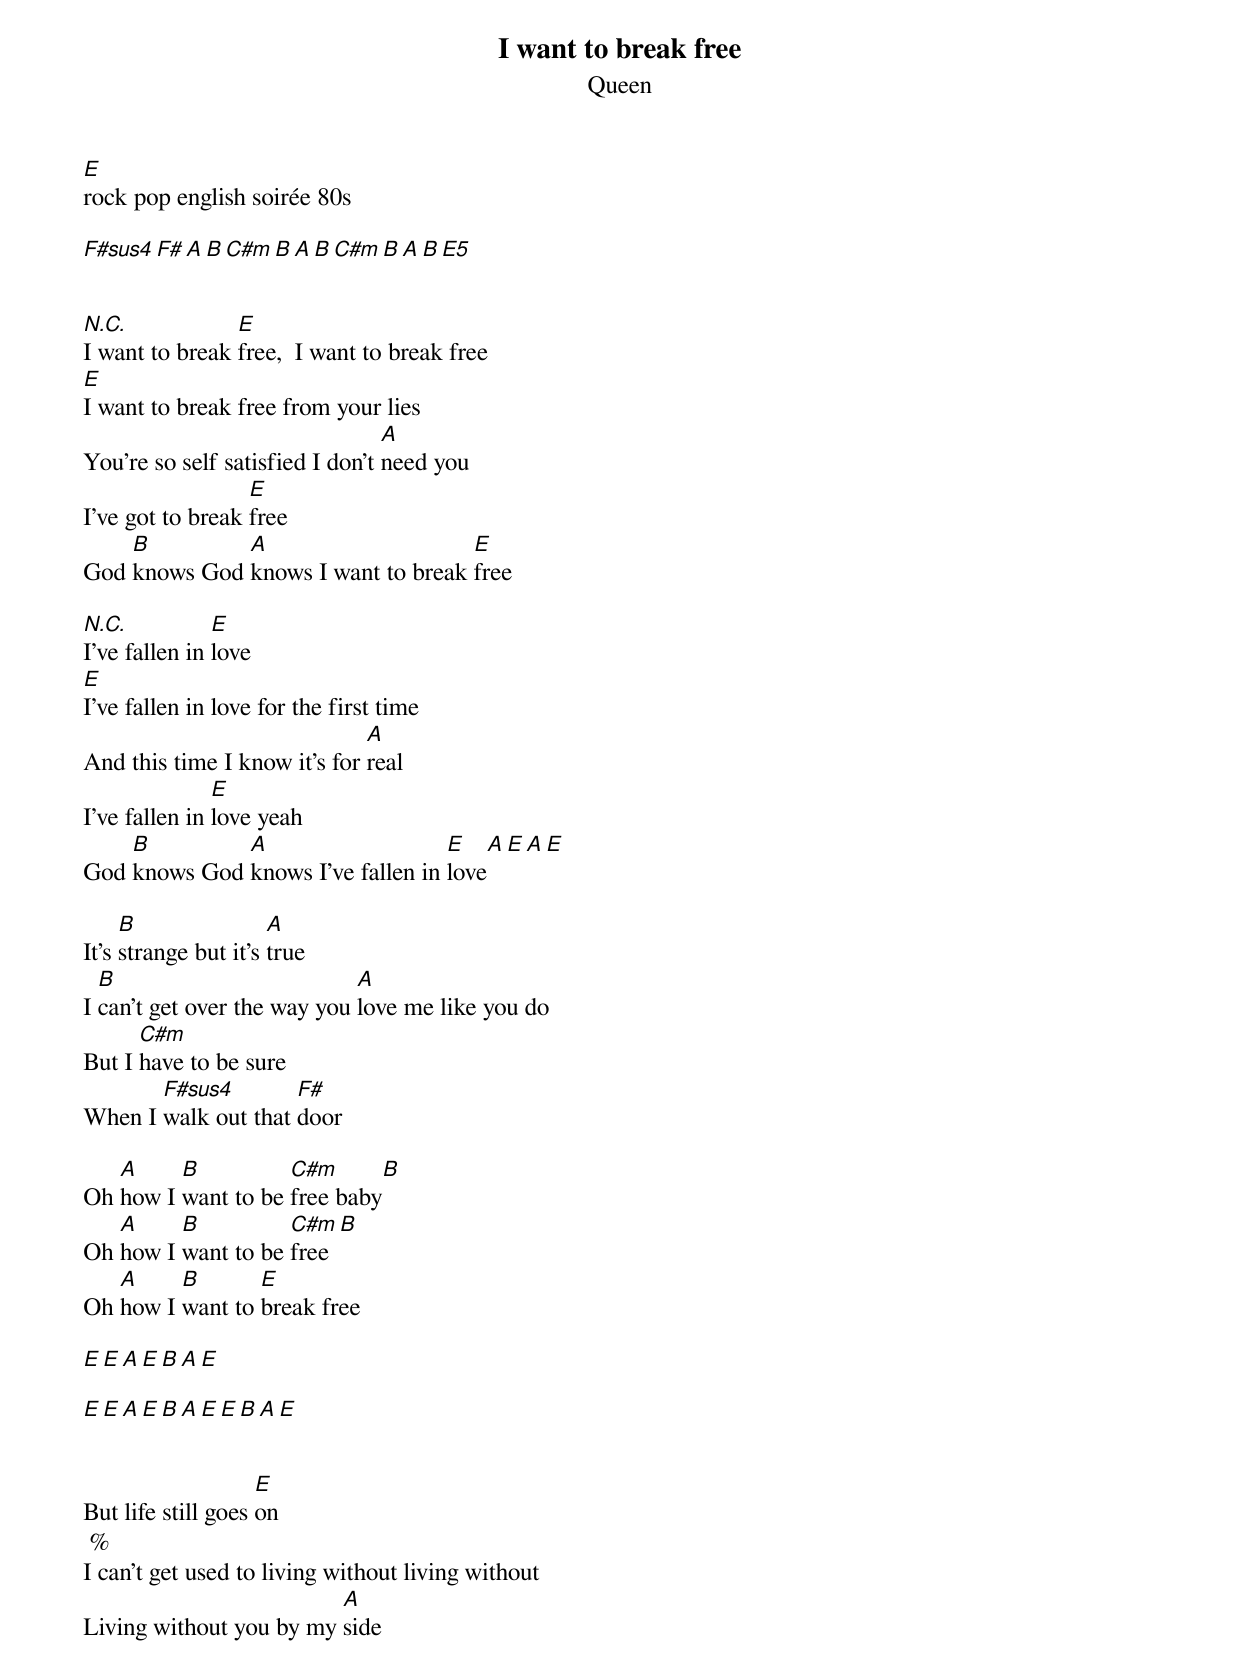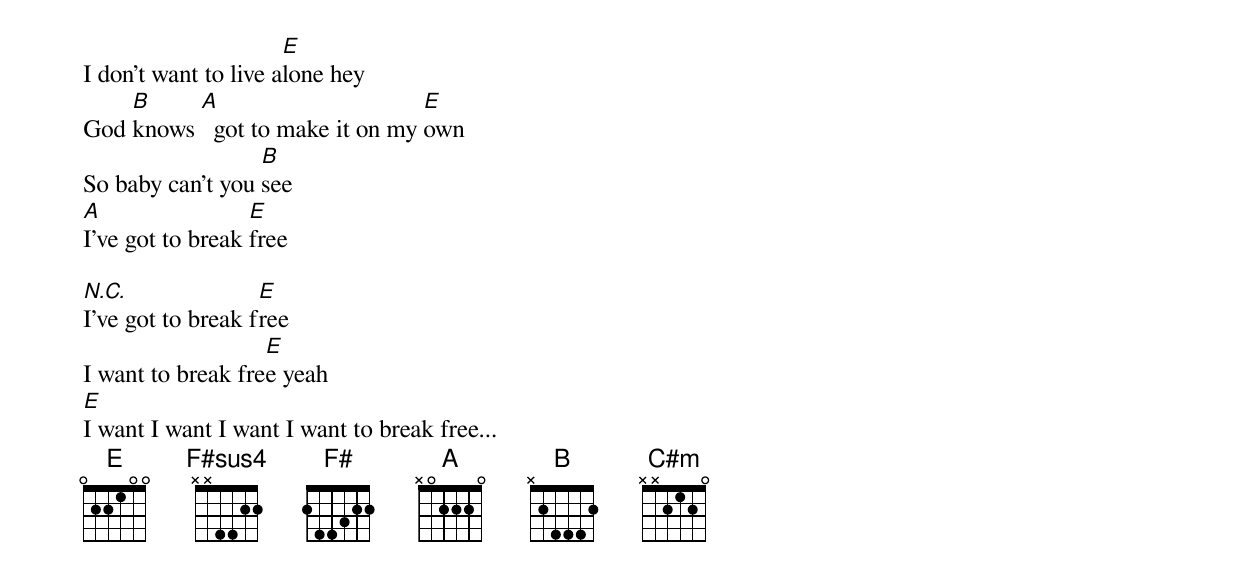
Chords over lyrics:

I want to break free
Queen
E
rock pop english soirée 80s

F#sus4   F#   A   B   C#m   B  A  B  C#m B  A  B  E5


N.C.            E
I want to break free,  I want to break free
E
I want to break free from your lies
                                 A
You're so self satisfied I don't need you
                  E
I've got to break free
    B         A                     E
God knows God knows I want to break free

N.C.           E
I've fallen in love
E
I've fallen in love for the first time
                              A
And this time I know it's for real
               E
I've fallen in love yeah
    B         A                    E     A E A E
God knows God knows I've fallen in love

     B                A
It's strange but it's true
  B                          A
I can't get over the way you love me like you do
      C#m
But I have to be sure
       F#sus4        F#
When I walk out that door

   A     B          C#m        B
Oh how I want to be free baby
   A     B          C#m   B
Oh how I want to be free
   A     B       E
Oh how I want to break free

E   E   A   E   B   A   E

E   E   A   E   B   A   E   E   B   A   E


                    E
But life still goes on
 %
I can't get used to living without living without
                         A
Living without you by my side
                      E
I don't want to live alone hey
    B     A                      E
God knows   got to make it on my own
                  B
So baby can't you see
A                 E
I've got to break free

N.C.               E
I've got to break free
                   E
I want to break free yeah
E
I want I want I want I want to break free...
